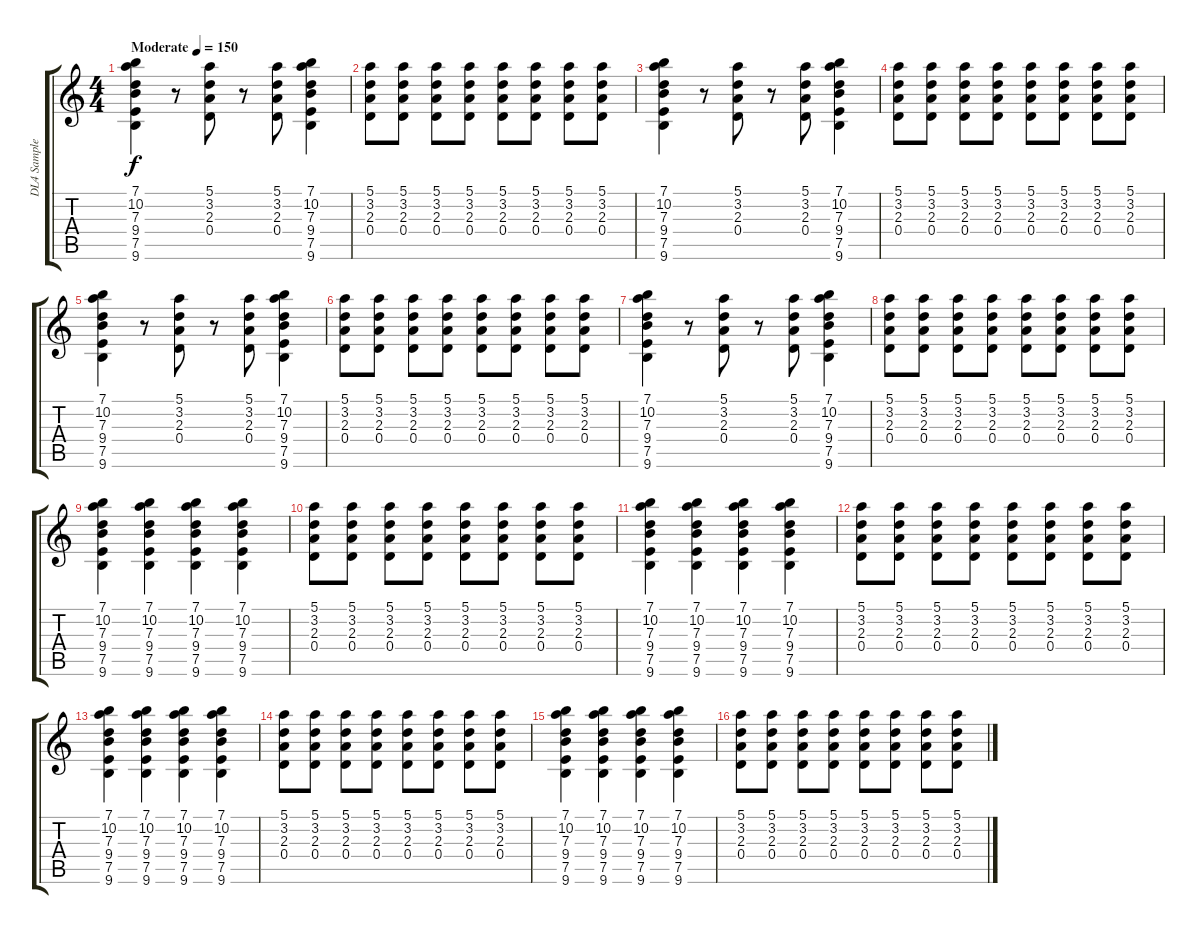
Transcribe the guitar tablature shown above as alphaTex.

\track ("DL4 Samples" "DL4 Sample") {instrument electricguitarjazz}
\staff {score tabs}
\tuning (E4 B3 G3 D3 A2 D2) {hide}
\ts (4 4)
\tempo (150 "Moderate")
\clef g2
\ks c
(7.1 10.2 7.3 9.4 7.5 9.6).4{dy f instrument electricguitarjazz} r.8 (5.1 3.2 2.3 0.4).8 r.8 (5.1 3.2 2.3 0.4).8 (7.1 10.2 7.3 9.4 7.5 9.6).4 |
(5.1 3.2 2.3 0.4).8 (5.1 3.2 2.3 0.4).8 (5.1 3.2 2.3 0.4).8 (5.1 3.2 2.3 0.4).8 (5.1 3.2 2.3 0.4).8 (5.1 3.2 2.3 0.4).8 (5.1 3.2 2.3 0.4).8 (5.1 3.2 2.3 0.4).8 |
(7.1 10.2 7.3 9.4 7.5 9.6).4 r.8 (5.1 3.2 2.3 0.4).8 r.8 (5.1 3.2 2.3 0.4).8 (7.1 10.2 7.3 9.4 7.5 9.6).4 |
(5.1 3.2 2.3 0.4).8 (5.1 3.2 2.3 0.4).8 (5.1 3.2 2.3 0.4).8 (5.1 3.2 2.3 0.4).8 (5.1 3.2 2.3 0.4).8 (5.1 3.2 2.3 0.4).8 (5.1 3.2 2.3 0.4).8 (5.1 3.2 2.3 0.4).8 |
(7.1 10.2 7.3 9.4 7.5 9.6).4 r.8 (5.1 3.2 2.3 0.4).8 r.8 (5.1 3.2 2.3 0.4).8 (7.1 10.2 7.3 9.4 7.5 9.6).4 |
(5.1 3.2 2.3 0.4).8 (5.1 3.2 2.3 0.4).8 (5.1 3.2 2.3 0.4).8 (5.1 3.2 2.3 0.4).8 (5.1 3.2 2.3 0.4).8 (5.1 3.2 2.3 0.4).8 (5.1 3.2 2.3 0.4).8 (5.1 3.2 2.3 0.4).8 |
(7.1 10.2 7.3 9.4 7.5 9.6).4 r.8 (5.1 3.2 2.3 0.4).8 r.8 (5.1 3.2 2.3 0.4).8 (7.1 10.2 7.3 9.4 7.5 9.6).4 |
(5.1 3.2 2.3 0.4).8 (5.1 3.2 2.3 0.4).8 (5.1 3.2 2.3 0.4).8 (5.1 3.2 2.3 0.4).8 (5.1 3.2 2.3 0.4).8 (5.1 3.2 2.3 0.4).8 (5.1 3.2 2.3 0.4).8 (5.1 3.2 2.3 0.4).8 |
(7.1 10.2 7.3 9.4 7.5 9.6).4 (7.1 10.2 7.3 9.4 7.5 9.6).4 (7.1 10.2 7.3 9.4 7.5 9.6).4 (7.1 10.2 7.3 9.4 7.5 9.6).4 |
(5.1 3.2 2.3 0.4).8 (5.1 3.2 2.3 0.4).8 (5.1 3.2 2.3 0.4).8 (5.1 3.2 2.3 0.4).8 (5.1 3.2 2.3 0.4).8 (5.1 3.2 2.3 0.4).8 (5.1 3.2 2.3 0.4).8 (5.1 3.2 2.3 0.4).8 |
(7.1 10.2 7.3 9.4 7.5 9.6).4 (7.1 10.2 7.3 9.4 7.5 9.6).4 (7.1 10.2 7.3 9.4 7.5 9.6).4 (7.1 10.2 7.3 9.4 7.5 9.6).4 |
(5.1 3.2 2.3 0.4).8 (5.1 3.2 2.3 0.4).8 (5.1 3.2 2.3 0.4).8 (5.1 3.2 2.3 0.4).8 (5.1 3.2 2.3 0.4).8 (5.1 3.2 2.3 0.4).8 (5.1 3.2 2.3 0.4).8 (5.1 3.2 2.3 0.4).8 |
(7.1 10.2 7.3 9.4 7.5 9.6).4 (7.1 10.2 7.3 9.4 7.5 9.6).4 (7.1 10.2 7.3 9.4 7.5 9.6).4 (7.1 10.2 7.3 9.4 7.5 9.6).4 |
(5.1 3.2 2.3 0.4).8 (5.1 3.2 2.3 0.4).8 (5.1 3.2 2.3 0.4).8 (5.1 3.2 2.3 0.4).8 (5.1 3.2 2.3 0.4).8 (5.1 3.2 2.3 0.4).8 (5.1 3.2 2.3 0.4).8 (5.1 3.2 2.3 0.4).8 |
(7.1 10.2 7.3 9.4 7.5 9.6).4 (7.1 10.2 7.3 9.4 7.5 9.6).4 (7.1 10.2 7.3 9.4 7.5 9.6).4 (7.1 10.2 7.3 9.4 7.5 9.6).4 |
(5.1 3.2 2.3 0.4).8 (5.1 3.2 2.3 0.4).8 (5.1 3.2 2.3 0.4).8 (5.1 3.2 2.3 0.4).8 (5.1 3.2 2.3 0.4).8 (5.1 3.2 2.3 0.4).8 (5.1 3.2 2.3 0.4).8 (5.1 3.2 2.3 0.4).8
